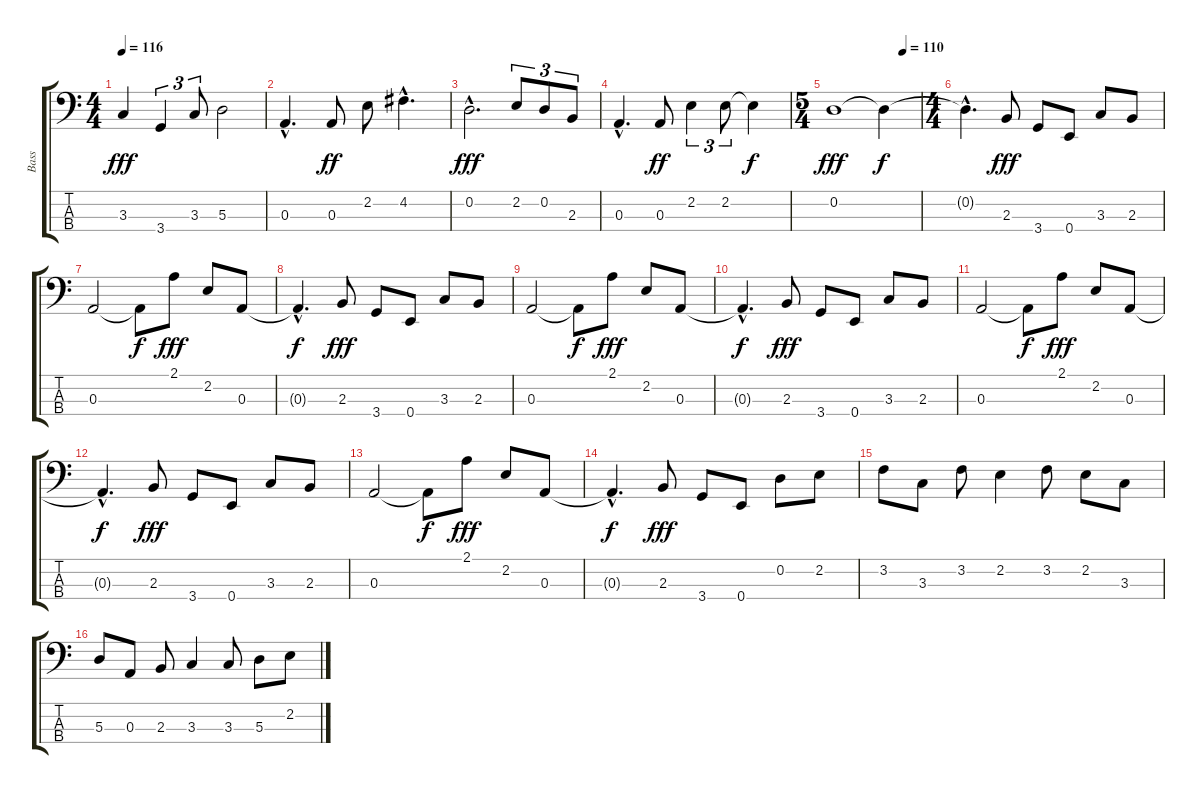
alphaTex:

\track ("Bass" "Bass") {instrument electricbasspick}
\staff {score tabs}
\tuning (G2 D2 A1 E1) {hide}
\ts (4 4)
\tempo 116
\clef f4
\ks c
3.3.4{dy fff} 3.4.4{tu (3 2)} 3.3.8{tu (3 2)} 5.3.2 |
0.3{hac}.4{d} 0.3.8{dy ff} 2.2.8 4.2{hac}.4{d} |
0.2{hac}.2{d dy fff} 2.2.8{tu (3 2)} 0.2.8{tu (3 2)} 2.3.8{tu (3 2)} |
0.3{hac}.4{d} 0.3.8{dy ff} 2.2.4{tu (3 2)} 2.2.8{tu (3 2)} 2.2{t}.4{dy f} |
\ts (5 4)
\tempo (110 0.8)
0.2.1{dy fff} 0.2{t}.4{dy f} |
\ts (4 4)
0.2{hac t}.4{d} 2.3.8{dy fff} 3.4.8 0.4.8 3.3.8 2.3.8 |
0.3.2 0.3{t}.8{dy f} 2.1.8{dy fff} 2.2.8 0.3.8 |
0.3{hac t}.4{d dy f} 2.3.8{dy fff} 3.4.8 0.4.8 3.3.8 2.3.8 |
0.3.2 0.3{t}.8{dy f} 2.1.8{dy fff} 2.2.8 0.3.8 |
0.3{hac t}.4{d dy f} 2.3.8{dy fff} 3.4.8 0.4.8 3.3.8 2.3.8 |
0.3.2 0.3{t}.8{dy f} 2.1.8{dy fff} 2.2.8 0.3.8 |
0.3{hac t}.4{d dy f} 2.3.8{dy fff} 3.4.8 0.4.8 3.3.8 2.3.8 |
0.3.2 0.3{t}.8{dy f} 2.1.8{dy fff} 2.2.8 0.3.8 |
0.3{hac t}.4{d dy f} 2.3.8{dy fff} 3.4.8 0.4.8 0.2.8 2.2.8 |
3.2.8 3.3.8 3.2.8 2.2.4 3.2.8 2.2.8 3.3.8 |
5.3.8 0.3.8 2.3.8 3.3.4 3.3.8 5.3.8 2.2.8
